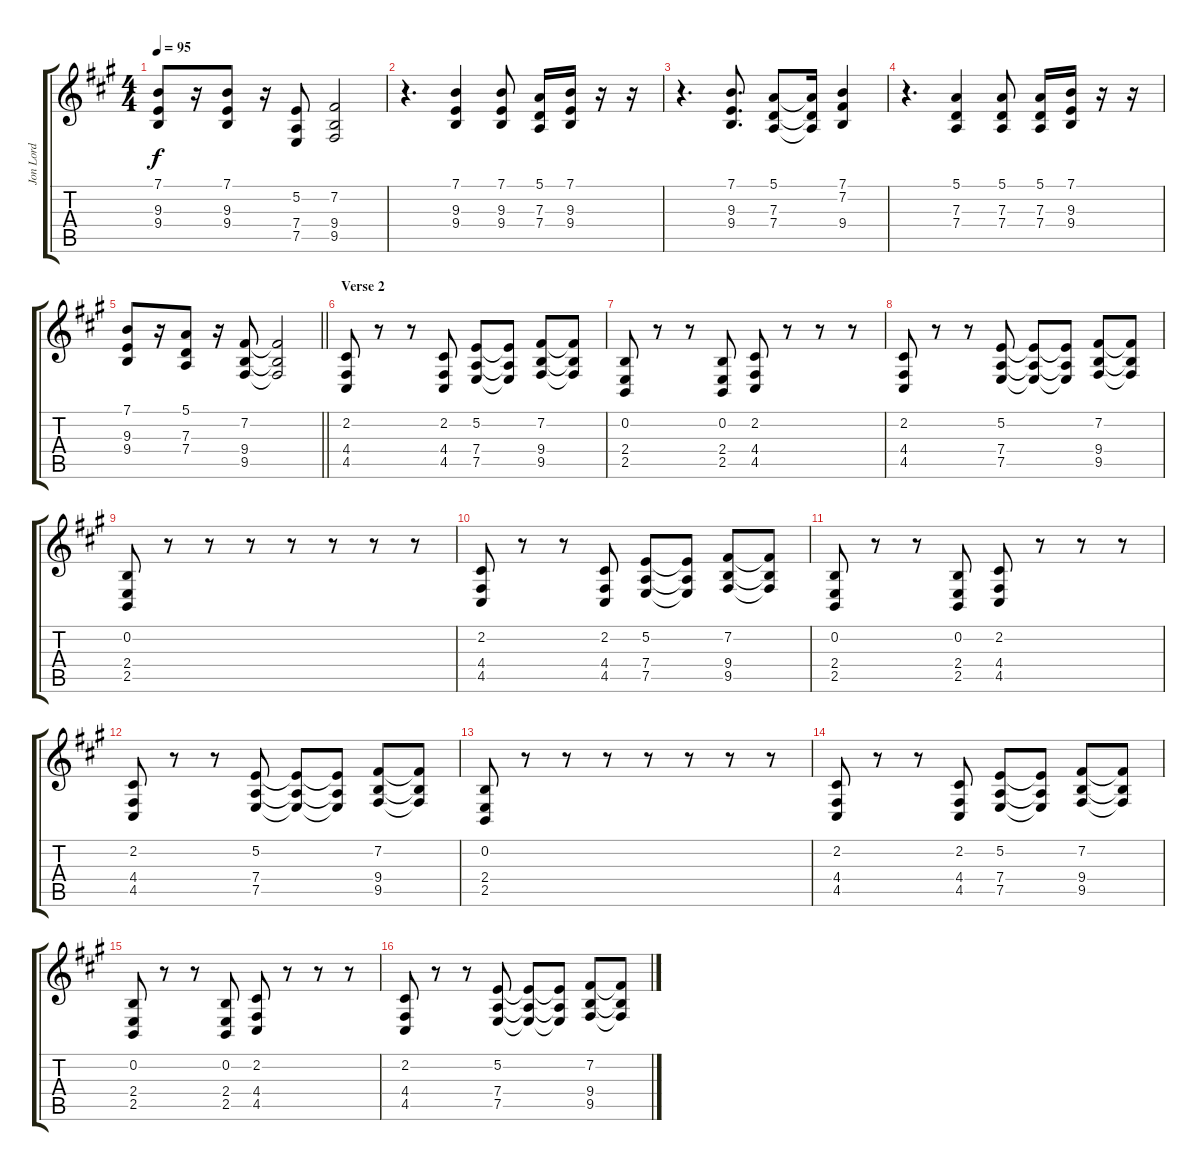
\track ("Jon Lord" "Jon Lord") {instrument drawbarorgan}
\staff {score tabs}
\tuning (E4 B3 G3 D3 A2 E2) {hide}
\ts (4 4)
\tempo 95
\clef g2
\ks f#minor
(7.1 9.3 9.4).8{dy f} r.16 (7.1 9.3 9.4).8 r.16 (5.2 7.4 7.5).8 (7.2 9.4 9.5).2 |
r.4{d} (7.1 9.3 9.4).4 (7.1 9.3 9.4).8 (5.1 7.3 7.4).16 (7.1 9.3 9.4).16 r.16 r.16 |
r.4{d} (7.1 9.3 9.4).8{d} (5.1 7.3 7.4).8 (5.1{t} 7.3{t} 7.4{t}).16 (7.1 7.2 9.4).4 |
r.4{d} (5.1 7.3 7.4).4 (5.1 7.3 7.4).8 (5.1 7.3 7.4).16 (7.1 9.3 9.4).16 r.16 r.16 |
\barLineRight lightlight
(7.1 9.3 9.4).8 r.16 (5.1 7.3 7.4).8 r.16 (7.2 9.4 9.5).8 (7.2{t} 9.4{t} 9.5{t}).2 |
\section ("" "Verse 2")
(2.2 4.4 4.5).8 r.8 r.8 (2.2 4.4 4.5).8 (5.2 7.4 7.5).8 (5.2{t} 7.4{t} 7.5{t}).8 (7.2 9.4 9.5).8 (7.2{t} 9.4{t} 9.5{t}).8 |
(0.2 2.4 2.5).8 r.8 r.8 (0.2 2.4 2.5).8 (2.2 4.4 4.5).8 r.8 r.8 r.8 |
(2.2 4.4 4.5).8 r.8 r.8 (5.2 7.4 7.5).8 (5.2{t} 7.4{t} 7.5{t}).8 (5.2{t} 7.4{t} 7.5{t}).8 (7.2 9.4 9.5).8 (7.2{t} 9.4{t} 9.5{t}).8 |
(0.2 2.4 2.5).8 r.8 r.8 r.8 r.8 r.8 r.8 r.8 |
(2.2 4.4 4.5).8 r.8 r.8 (2.2 4.4 4.5).8 (5.2 7.4 7.5).8 (5.2{t} 7.4{t} 7.5{t}).8 (7.2 9.4 9.5).8 (7.2{t} 9.4{t} 9.5{t}).8 |
(0.2 2.4 2.5).8 r.8 r.8 (0.2 2.4 2.5).8 (2.2 4.4 4.5).8 r.8 r.8 r.8 |
(2.2 4.4 4.5).8 r.8 r.8 (5.2 7.4 7.5).8 (5.2{t} 7.4{t} 7.5{t}).8 (5.2{t} 7.4{t} 7.5{t}).8 (7.2 9.4 9.5).8 (7.2{t} 9.4{t} 9.5{t}).8 |
(0.2 2.4 2.5).8 r.8 r.8 r.8 r.8 r.8 r.8 r.8 |
(2.2 4.4 4.5).8 r.8 r.8 (2.2 4.4 4.5).8 (5.2 7.4 7.5).8 (5.2{t} 7.4{t} 7.5{t}).8 (7.2 9.4 9.5).8 (7.2{t} 9.4{t} 9.5{t}).8 |
(0.2 2.4 2.5).8 r.8 r.8 (0.2 2.4 2.5).8 (2.2 4.4 4.5).8 r.8 r.8 r.8 |
(2.2 4.4 4.5).8 r.8 r.8 (5.2 7.4 7.5).8 (5.2{t} 7.4{t} 7.5{t}).8 (5.2{t} 7.4{t} 7.5{t}).8 (7.2 9.4 9.5).8 (7.2{t} 9.4{t} 9.5{t}).8
